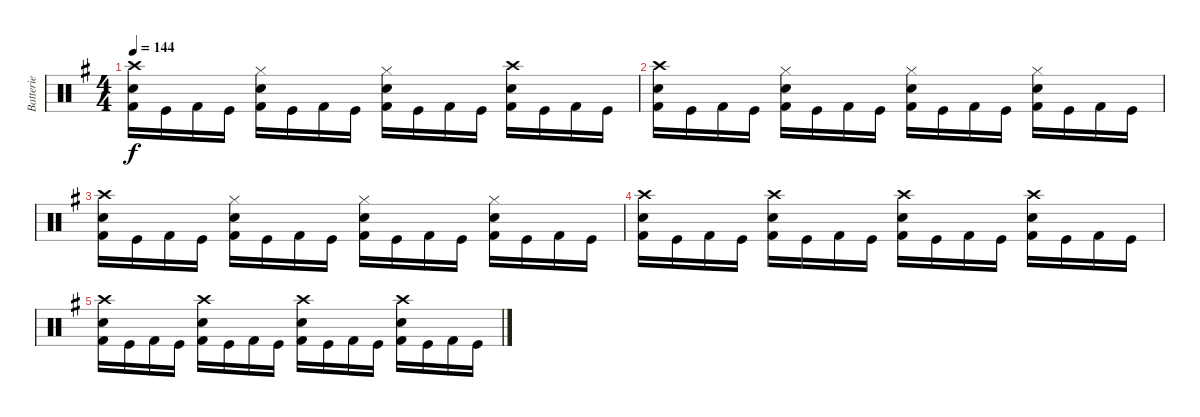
\track ("Batterie" "Batterie") {instrument percussion}
\staff {score}
\articulation defaults
\ts (4 4)
\tempo 144
\clef neutral
\ks g
("Crash high (hit)" "Snare (hit) 2" "Kick (hit) 2").16{dy f} "Kick (hit)".16 "Kick (hit) 2".16 "Kick (hit)".16 ("Hi-Hat (closed)" "Snare (hit) 2" "Kick (hit) 2").16 "Kick (hit)".16 "Kick (hit) 2".16 "Kick (hit)".16 ("Hi-Hat (closed)" "Snare (hit) 2" "Kick (hit) 2").16 "Kick (hit)".16 "Kick (hit) 2".16 "Kick (hit)".16 ("Crash high (hit)" "Snare (hit) 2" "Kick (hit) 2").16 "Kick (hit)".16 "Kick (hit) 2".16 "Kick (hit)".16 |
("Crash high (hit)" "Snare (hit) 2" "Kick (hit) 2").16 "Kick (hit)".16 "Kick (hit) 2".16 "Kick (hit)".16 ("Hi-Hat (closed)" "Snare (hit) 2" "Kick (hit) 2").16 "Kick (hit)".16 "Kick (hit) 2".16 "Kick (hit)".16 ("Hi-Hat (closed)" "Snare (hit) 2" "Kick (hit) 2").16 "Kick (hit)".16 "Kick (hit) 2".16 "Kick (hit)".16 ("Hi-Hat (closed)" "Snare (hit) 2" "Kick (hit) 2").16 "Kick (hit)".16 "Kick (hit) 2".16 "Kick (hit)".16 |
("Crash high (hit)" "Snare (hit) 2" "Kick (hit) 2").16 "Kick (hit)".16 "Kick (hit) 2".16 "Kick (hit)".16 ("Hi-Hat (closed)" "Snare (hit) 2" "Kick (hit) 2").16 "Kick (hit)".16 "Kick (hit) 2".16 "Kick (hit)".16 ("Hi-Hat (closed)" "Snare (hit) 2" "Kick (hit) 2").16 "Kick (hit)".16 "Kick (hit) 2".16 "Kick (hit)".16 ("Hi-Hat (closed)" "Snare (hit) 2" "Kick (hit) 2").16 "Kick (hit)".16 "Kick (hit) 2".16 "Kick (hit)".16 |
("Crash high (hit)" "Snare (hit) 2" "Kick (hit) 2").16{volume 4} "Kick (hit)".16 "Kick (hit) 2".16 "Kick (hit)".16 ("Crash high (hit)" "Snare (hit) 2" "Kick (hit) 2").16 "Kick (hit)".16 "Kick (hit) 2".16 "Kick (hit)".16 ("Crash high (hit)" "Snare (hit) 2" "Kick (hit) 2").16 "Kick (hit)".16 "Kick (hit) 2".16 "Kick (hit)".16 ("Crash high (hit)" "Snare (hit) 2" "Kick (hit) 2").16 "Kick (hit)".16 "Kick (hit) 2".16 "Kick (hit)".16 |
("Crash high (hit)" "Snare (hit) 2" "Kick (hit) 2").16 "Kick (hit)".16 "Kick (hit) 2".16 "Kick (hit)".16 ("Crash high (hit)" "Snare (hit) 2" "Kick (hit) 2").16 "Kick (hit)".16 "Kick (hit) 2".16 "Kick (hit)".16 ("Crash high (hit)" "Snare (hit) 2" "Kick (hit) 2").16 "Kick (hit)".16 "Kick (hit) 2".16 "Kick (hit)".16 ("Crash high (hit)" "Snare (hit) 2" "Kick (hit) 2").16{volume 0} "Kick (hit)".16 "Kick (hit) 2".16 "Kick (hit)".16
